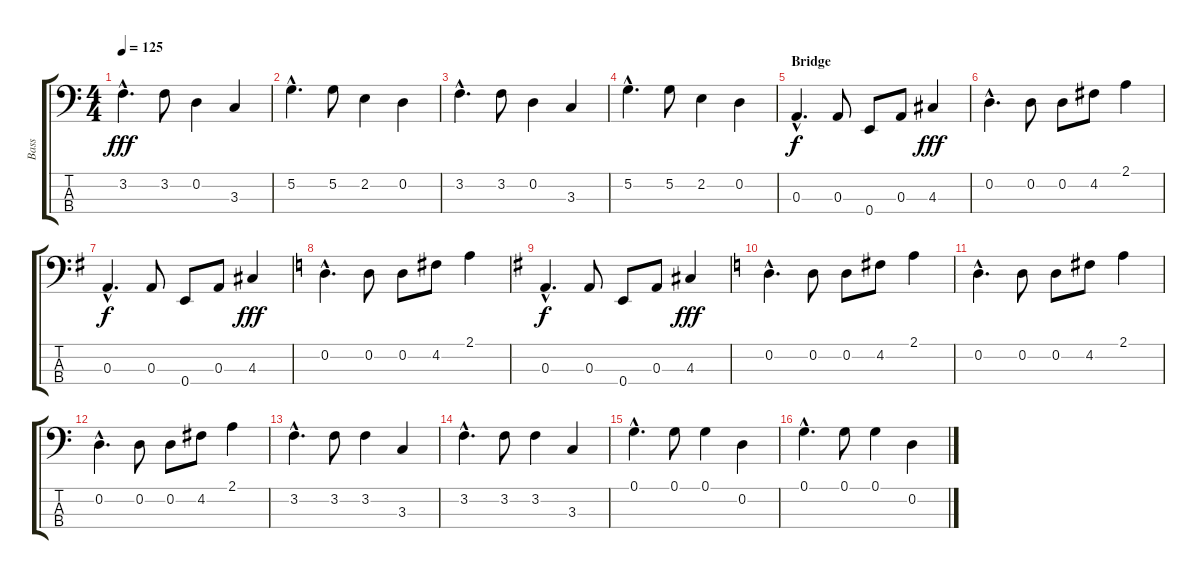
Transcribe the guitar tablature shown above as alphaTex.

\track ("Bass" "Bass") {instrument electricbassfinger}
\staff {score tabs}
\tuning (G2 D2 A1 E1) {hide}
\ts (4 4)
\tempo 125
\clef f4
\ks c
3.2{hac}.4{d dy fff} 3.2.8 0.2.4 3.3.4 |
5.2{hac}.4{d} 5.2.8 2.2.4 0.2.4 |
3.2{hac}.4{d} 3.2.8 0.2.4 3.3.4 |
5.2{hac}.4{d} 5.2.8 2.2.4 0.2.4 |
\section ("" "Bridge")
0.3{hac}.4{d dy f} 0.3.8 0.4.8 0.3.8 4.3.4{dy fff} |
0.2{hac}.4{d} 0.2.8 0.2.8 4.2.8 2.1.4 |
\ks g
0.3{hac}.4{d dy f} 0.3.8 0.4.8 0.3.8 4.3.4{dy fff} |
\ks c
0.2{hac}.4{d} 0.2.8 0.2.8 4.2.8 2.1.4 |
\ks g
0.3{hac}.4{d dy f} 0.3.8 0.4.8 0.3.8 4.3.4{dy fff} |
\ks c
0.2{hac}.4{d} 0.2.8 0.2.8 4.2.8 2.1.4 |
0.2{hac}.4{d} 0.2.8 0.2.8 4.2.8 2.1.4 |
0.2{hac}.4{d} 0.2.8 0.2.8 4.2.8 2.1.4 |
3.2{hac}.4{d} 3.2.8 3.2.4 3.3.4 |
3.2{hac}.4{d} 3.2.8 3.2.4 3.3.4 |
0.1{hac}.4{d} 0.1.8 0.1.4 0.2.4 |
0.1{hac}.4{d} 0.1.8 0.1.4 0.2.4
